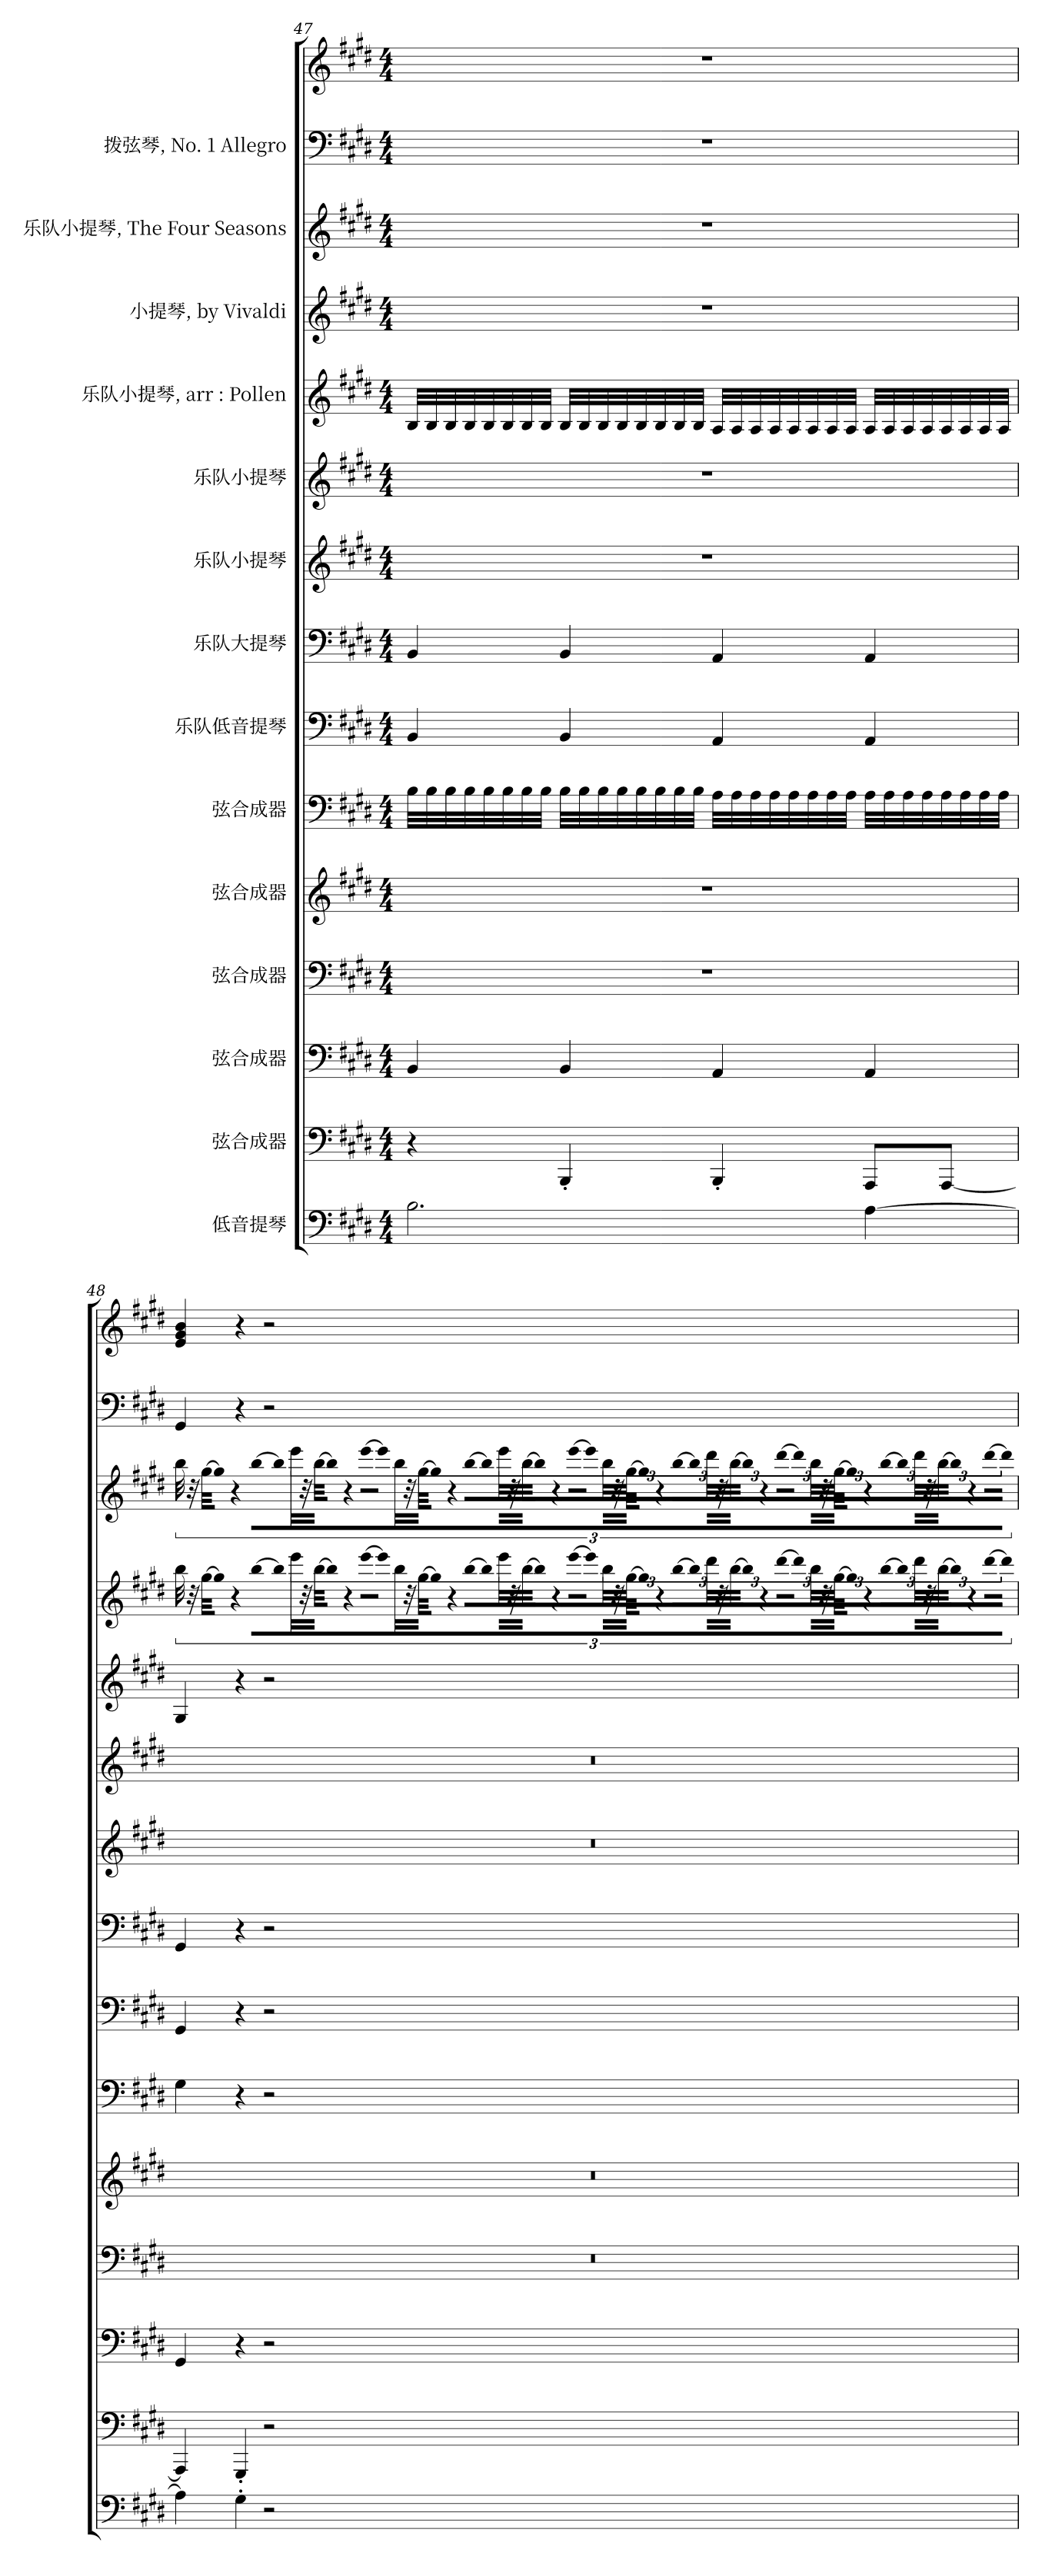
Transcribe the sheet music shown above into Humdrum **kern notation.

**kern	**kern	**kern	**kern	**kern	**kern	**kern	**kern	**kern	**kern	**kern	**kern	**kern	**kern	**kern
*part14	*part13	*part12	*part11	*part10	*part9	*part8	*part7	*part6	*part5	*part4	*part3	*part2	*part1	*part1
*staff15	*staff14	*staff13	*staff12	*staff11	*staff10	*staff9	*staff8	*staff7	*staff6	*staff5	*staff4	*staff3	*staff2	*staff1
*I"低音提琴	*I"弦合成器	*I"弦合成器	*I"弦合成器	*I"弦合成器	*I"弦合成器	*I"乐队低音提琴	*I"乐队大提琴	*I"乐队小提琴	*I"乐队小提琴	*I"乐队小提琴, arr : Pollen	*I"小提琴, by Vivaldi	*I"乐队小提琴, The Four Seasons	*I"拨弦琴, No. 1 Allegro	*
!!LO:PB:g=z
*clefF4	*clefF4	*clefF4	*clefF4	*clefG2	*clefF4	*clefF4	*clefF4	*clefG2	*clefG2	*clefG2	*clefG2	*clefG2	*clefF4	*clefG2
*ITrd7c12	*	*	*	*	*	*ITrd7c12	*	*	*	*	*	*	*	*
*k[f#c#g#d#]	*k[f#c#g#d#]	*k[f#c#g#d#]	*k[f#c#g#d#]	*k[f#c#g#d#]	*k[f#c#g#d#]	*k[f#c#g#d#]	*k[f#c#g#d#]	*k[f#c#g#d#]	*k[f#c#g#d#]	*k[f#c#g#d#]	*k[f#c#g#d#]	*k[f#c#g#d#]	*k[f#c#g#d#]	*k[f#c#g#d#]
*M4/4	*M4/4	*M4/4	*M4/4	*M4/4	*M4/4	*M4/4	*M4/4	*M4/4	*M4/4	*M4/4	*M4/4	*M4/4	*M4/4	*M4/4
=47	=47	=47	=47	=47	=47	=47	=47	=47	=47	=47	=47	=47	=47	=47
2.BB\	4r	4BB/	1r	1r	32B\LLL	4BBB/	4BB/	1r	1r	32B/LLL	1r	1r	1r	1r
.	.	.	.	.	32B\	.	.	.	.	32B/	.	.	.	.
.	.	.	.	.	32B\	.	.	.	.	32B/	.	.	.	.
.	.	.	.	.	32B\	.	.	.	.	32B/	.	.	.	.
.	.	.	.	.	32B\	.	.	.	.	32B/	.	.	.	.
.	.	.	.	.	32B\	.	.	.	.	32B/	.	.	.	.
.	.	.	.	.	32B\	.	.	.	.	32B/	.	.	.	.
.	.	.	.	.	32B\JJJ	.	.	.	.	32B/JJJ	.	.	.	.
.	4BBB'/	4BB/	.	.	32B\LLL	4BBB/	4BB/	.	.	32B/LLL	.	.	.	.
.	.	.	.	.	32B\	.	.	.	.	32B/	.	.	.	.
.	.	.	.	.	32B\	.	.	.	.	32B/	.	.	.	.
.	.	.	.	.	32B\	.	.	.	.	32B/	.	.	.	.
.	.	.	.	.	32B\	.	.	.	.	32B/	.	.	.	.
.	.	.	.	.	32B\	.	.	.	.	32B/	.	.	.	.
.	.	.	.	.	32B\	.	.	.	.	32B/	.	.	.	.
.	.	.	.	.	32B\JJJ	.	.	.	.	32B/JJJ	.	.	.	.
.	4BBB'/	4AA/	.	.	32A\LLL	4AAA/	4AA/	.	.	32A/LLL	.	.	.	.
.	.	.	.	.	32A\	.	.	.	.	32A/	.	.	.	.
.	.	.	.	.	32A\	.	.	.	.	32A/	.	.	.	.
.	.	.	.	.	32A\	.	.	.	.	32A/	.	.	.	.
.	.	.	.	.	32A\	.	.	.	.	32A/	.	.	.	.
.	.	.	.	.	32A\	.	.	.	.	32A/	.	.	.	.
.	.	.	.	.	32A\	.	.	.	.	32A/	.	.	.	.
.	.	.	.	.	32A\JJJ	.	.	.	.	32A/JJJ	.	.	.	.
[4AA\	8AAA/L	4AA/	.	.	32A\LLL	4AAA/	4AA/	.	.	32A/LLL	.	.	.	.
.	.	.	.	.	32A\	.	.	.	.	32A/	.	.	.	.
.	.	.	.	.	32A\	.	.	.	.	32A/	.	.	.	.
.	.	.	.	.	32A\	.	.	.	.	32A/	.	.	.	.
.	[8AAA/J	.	.	.	32A\	.	.	.	.	32A/	.	.	.	.
.	.	.	.	.	32A\	.	.	.	.	32A/	.	.	.	.
.	.	.	.	.	32A\	.	.	.	.	32A/	.	.	.	.
.	.	.	.	.	32A\JJJ	.	.	.	.	32A/JJJ	.	.	.	.
!!LO:PB:g=z
=48	=48	=48	=48	=48	=48	=48	=48	=48	=48	=48	=48	=48	=48	=48
4AA\]	4AAA/]	4GG#/	1r	1r	4G#\	4GGG#/	4GG#/	1r	1r	4G#/	48bb\	48bb\	4GG#/	4e/ 4g#/ 4b/
.	.	.	.	.	.	.	.	.	.	.	48r	48r	.	.
.	.	.	.	.	.	.	.	.	.	.	[48gg#\LLL	[48gg#\LLL	.	.
.	.	.	.	.	.	.	.	.	.	.	64gg#\JJJk]	64gg#\JJJk]	.	.
.	.	.	.	.	.	.	.	.	.	.	128r	128r	.	.
.	.	.	.	.	.	.	.	.	.	.	[128bb\KKLLL	[128bb\KKLLL	.	.
.	.	.	.	.	.	.	.	.	.	.	32bb\]	32bb\]	.	.
.	.	.	.	.	.	.	.	.	.	.	48eee\JJJ	48eee\JJJ	.	.
.	.	.	.	.	.	.	.	.	.	.	48r	48r	.	.
.	.	.	.	.	.	.	.	.	.	.	[48bb\LLL	[48bb\LLL	.	.
.	.	.	.	.	.	.	.	.	.	.	64bb\JJJk]	64bb\JJJk]	.	.
.	.	.	.	.	.	.	.	.	.	.	128r	128r	.	.
.	.	.	.	.	.	.	.	.	.	.	[128eee\KKLLL	[128eee\KKLLL	.	.
.	.	.	.	.	.	.	.	.	.	.	32eee\JJJ]	32eee\JJJ]	.	.
4GG#'\	4GGG#'/	4r	.	.	4r	4r	4r	.	.	4r	48bb\	48bb\	4r	4r
.	.	.	.	.	.	.	.	.	.	.	48r	48r	.	.
.	.	.	.	.	.	.	.	.	.	.	[48gg#\LLL	[48gg#\LLL	.	.
.	.	.	.	.	.	.	.	.	.	.	64gg#\JJJk]	64gg#\JJJk]	.	.
.	.	.	.	.	.	.	.	.	.	.	128r	128r	.	.
.	.	.	.	.	.	.	.	.	.	.	[128bb\KKLLL	[128bb\KKLLL	.	.
.	.	.	.	.	.	.	.	.	.	.	32bb\]	32bb\]	.	.
.	.	.	.	.	.	.	.	.	.	.	48eee\JJJ	48eee\JJJ	.	.
.	.	.	.	.	.	.	.	.	.	.	48r	48r	.	.
.	.	.	.	.	.	.	.	.	.	.	[48bb\LLL	[48bb\LLL	.	.
.	.	.	.	.	.	.	.	.	.	.	64bb\JJJk]	64bb\JJJk]	.	.
.	.	.	.	.	.	.	.	.	.	.	128r	128r	.	.
.	.	.	.	.	.	.	.	.	.	.	[128eee\KKLLL	[128eee\KKLLL	.	.
.	.	.	.	.	.	.	.	.	.	.	32eee\JJJ]	32eee\JJJ]	.	.
2r	2r	2r	.	.	2r	2r	2r	.	.	2r	48bb\	48bb\	2r	2r
.	.	.	.	.	.	.	.	.	.	.	48r	48r	.	.
.	.	.	.	.	.	.	.	.	.	.	[48gg#\LLL	[48gg#\LLL	.	.
.	.	.	.	.	.	.	.	.	.	.	64gg#\JJJk]	64gg#\JJJk]	.	.
.	.	.	.	.	.	.	.	.	.	.	128r	128r	.	.
.	.	.	.	.	.	.	.	.	.	.	[128bb\KKLLL	[128bb\KKLLL	.	.
.	.	.	.	.	.	.	.	.	.	.	32bb\]	32bb\]	.	.
.	.	.	.	.	.	.	.	.	.	.	48ddd#\JJJ	48ddd#\JJJ	.	.
.	.	.	.	.	.	.	.	.	.	.	48r	48r	.	.
.	.	.	.	.	.	.	.	.	.	.	[48bb\LLL	[48bb\LLL	.	.
.	.	.	.	.	.	.	.	.	.	.	64bb\JJJk]	64bb\JJJk]	.	.
.	.	.	.	.	.	.	.	.	.	.	128r	128r	.	.
.	.	.	.	.	.	.	.	.	.	.	[128ddd#\KKLLL	[128ddd#\KKLLL	.	.
.	.	.	.	.	.	.	.	.	.	.	32ddd#\JJJ]	32ddd#\JJJ]	.	.
.	.	.	.	.	.	.	.	.	.	.	48bb\	48bb\	.	.
.	.	.	.	.	.	.	.	.	.	.	48r	48r	.	.
.	.	.	.	.	.	.	.	.	.	.	[48gg#\LLL	[48gg#\LLL	.	.
.	.	.	.	.	.	.	.	.	.	.	64gg#\JJJk]	64gg#\JJJk]	.	.
.	.	.	.	.	.	.	.	.	.	.	128r	128r	.	.
.	.	.	.	.	.	.	.	.	.	.	[128bb\KKLLL	[128bb\KKLLL	.	.
.	.	.	.	.	.	.	.	.	.	.	32bb\]	32bb\]	.	.
.	.	.	.	.	.	.	.	.	.	.	48ddd#\JJJ	48ddd#\JJJ	.	.
.	.	.	.	.	.	.	.	.	.	.	48r	48r	.	.
.	.	.	.	.	.	.	.	.	.	.	[48bb\LLL	[48bb\LLL	.	.
.	.	.	.	.	.	.	.	.	.	.	64bb\JJJk]	64bb\JJJk]	.	.
.	.	.	.	.	.	.	.	.	.	.	128r	128r	.	.
.	.	.	.	.	.	.	.	.	.	.	[128ddd#\KKLLL	[128ddd#\KKLLL	.	.
.	.	.	.	.	.	.	.	.	.	.	32ddd#\JJJ]	32ddd#\JJJ]	.	.
=	=	=	=	=	=	=	=	=	=	=	=	=	=	=
*-	*-	*-	*-	*-	*-	*-	*-	*-	*-	*-	*-	*-	*-	*-
